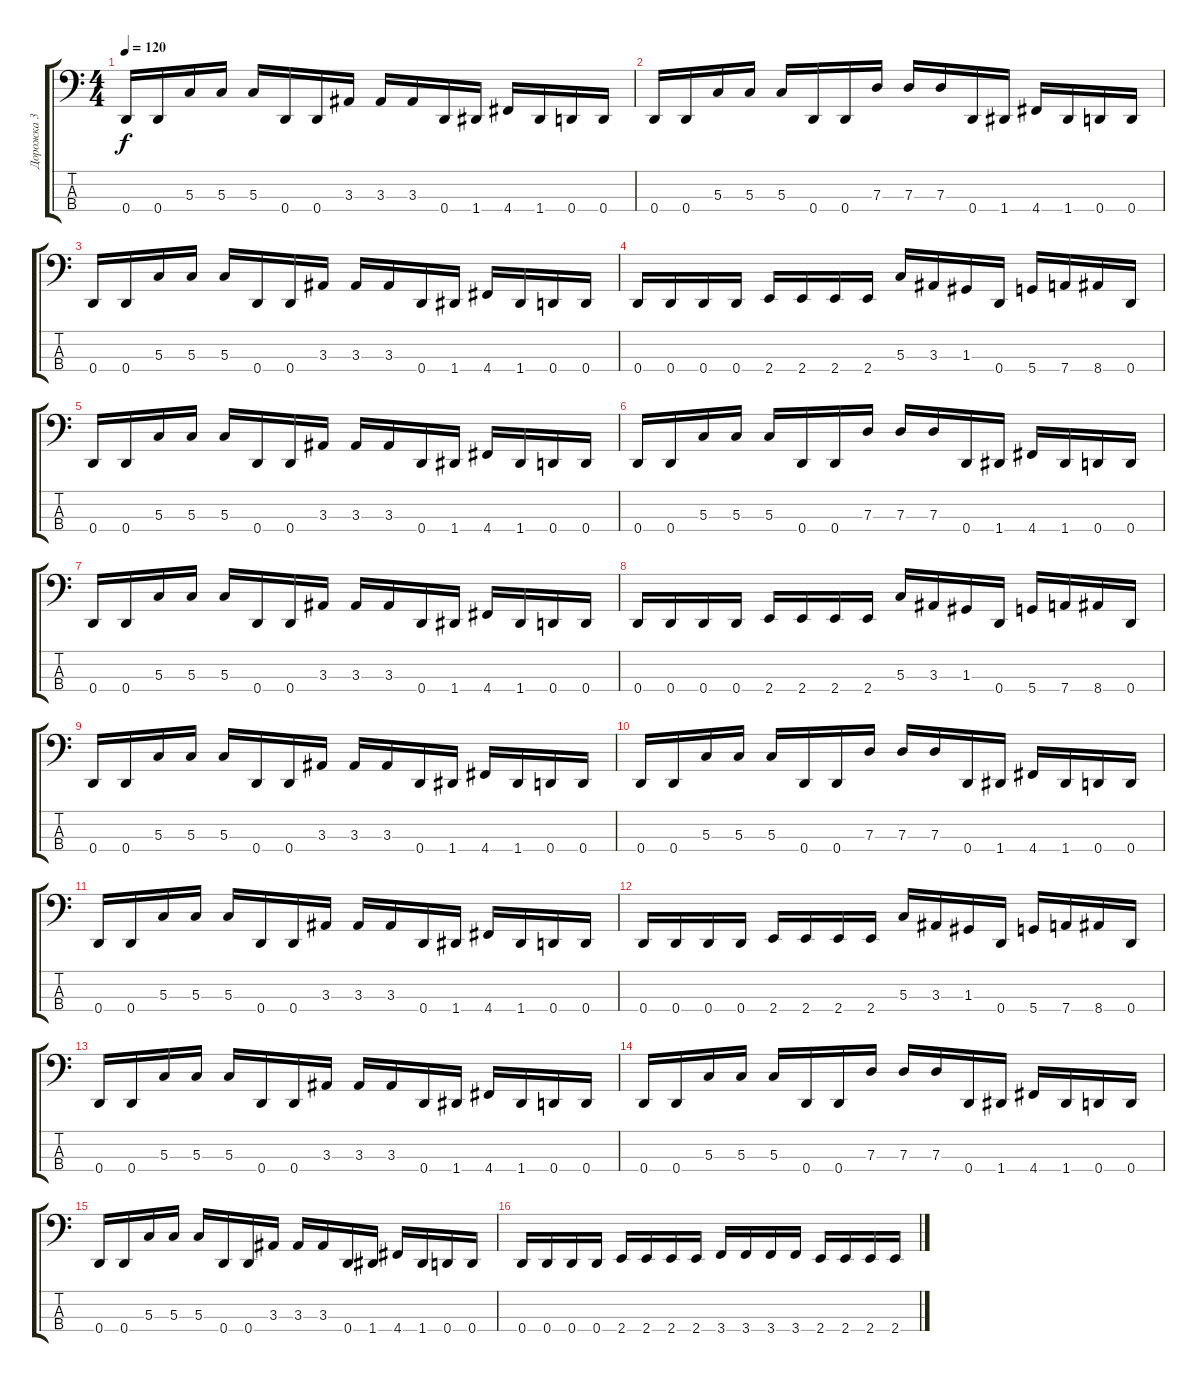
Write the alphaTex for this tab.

\track ("Дорожка 3" "Дорожка 3") {instrument electricbassfinger}
\staff {score tabs}
\tuning (F2 C2 G1 D1) {hide}
\ts (4 4)
\tempo 120
\clef f4
\ks c
0.4.16{dy f} 0.4.16 5.3.16 5.3.16 5.3.16 0.4.16 0.4.16 3.3.16 3.3.16 3.3.16 0.4.16 1.4.16 4.4.16 1.4.16 0.4.16 0.4.16 |
0.4.16 0.4.16 5.3.16 5.3.16 5.3.16 0.4.16 0.4.16 7.3.16 7.3.16 7.3.16 0.4.16 1.4.16 4.4.16 1.4.16 0.4.16 0.4.16 |
0.4.16 0.4.16 5.3.16 5.3.16 5.3.16 0.4.16 0.4.16 3.3.16 3.3.16 3.3.16 0.4.16 1.4.16 4.4.16 1.4.16 0.4.16 0.4.16 |
0.4.16 0.4.16 0.4.16 0.4.16 2.4.16 2.4.16 2.4.16 2.4.16 5.3.16 3.3.16 1.3.16 0.4.16 5.4.16 7.4.16 8.4.16 0.4.16 |
0.4.16 0.4.16 5.3.16 5.3.16 5.3.16 0.4.16 0.4.16 3.3.16 3.3.16 3.3.16 0.4.16 1.4.16 4.4.16 1.4.16 0.4.16 0.4.16 |
0.4.16 0.4.16 5.3.16 5.3.16 5.3.16 0.4.16 0.4.16 7.3.16 7.3.16 7.3.16 0.4.16 1.4.16 4.4.16 1.4.16 0.4.16 0.4.16 |
0.4.16 0.4.16 5.3.16 5.3.16 5.3.16 0.4.16 0.4.16 3.3.16 3.3.16 3.3.16 0.4.16 1.4.16 4.4.16 1.4.16 0.4.16 0.4.16 |
0.4.16 0.4.16 0.4.16 0.4.16 2.4.16 2.4.16 2.4.16 2.4.16 5.3.16 3.3.16 1.3.16 0.4.16 5.4.16 7.4.16 8.4.16 0.4.16 |
0.4.16 0.4.16 5.3.16 5.3.16 5.3.16 0.4.16 0.4.16 3.3.16 3.3.16 3.3.16 0.4.16 1.4.16 4.4.16 1.4.16 0.4.16 0.4.16 |
0.4.16 0.4.16 5.3.16 5.3.16 5.3.16 0.4.16 0.4.16 7.3.16 7.3.16 7.3.16 0.4.16 1.4.16 4.4.16 1.4.16 0.4.16 0.4.16 |
0.4.16 0.4.16 5.3.16 5.3.16 5.3.16 0.4.16 0.4.16 3.3.16 3.3.16 3.3.16 0.4.16 1.4.16 4.4.16 1.4.16 0.4.16 0.4.16 |
0.4.16 0.4.16 0.4.16 0.4.16 2.4.16 2.4.16 2.4.16 2.4.16 5.3.16 3.3.16 1.3.16 0.4.16 5.4.16 7.4.16 8.4.16 0.4.16 |
0.4.16 0.4.16 5.3.16 5.3.16 5.3.16 0.4.16 0.4.16 3.3.16 3.3.16 3.3.16 0.4.16 1.4.16 4.4.16 1.4.16 0.4.16 0.4.16 |
0.4.16 0.4.16 5.3.16 5.3.16 5.3.16 0.4.16 0.4.16 7.3.16 7.3.16 7.3.16 0.4.16 1.4.16 4.4.16 1.4.16 0.4.16 0.4.16 |
0.4.16 0.4.16 5.3.16 5.3.16 5.3.16 0.4.16 0.4.16 3.3.16 3.3.16 3.3.16 0.4.16 1.4.16 4.4.16 1.4.16 0.4.16 0.4.16 |
0.4.16 0.4.16 0.4.16 0.4.16 2.4.16 2.4.16 2.4.16 2.4.16 3.4.16 3.4.16 3.4.16 3.4.16 2.4.16 2.4.16 2.4.16 2.4.16
